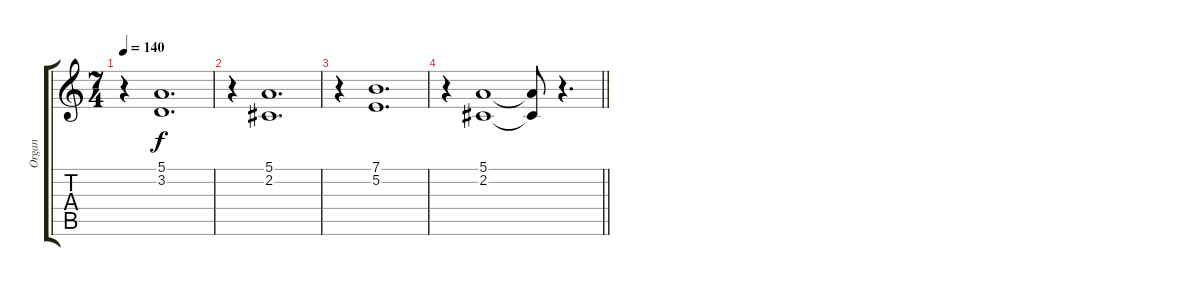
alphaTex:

\track ("Organ" "Organ") {instrument drawbarorgan}
\staff {score tabs}
\tuning (E4 B3 G3 D3 A2 E2) {hide}
\ts (7 4)
\tempo 140
\clef g2
\ks c
r.4{dy f} (5.1 3.2).1{d} |
r.4 (5.1 2.2).1{d} |
r.4 (7.1 5.2).1{d} |
\barLineRight lightlight
r.4 (5.1 2.2).1 (5.1{t} 2.2{t}).8 r.4{d}
